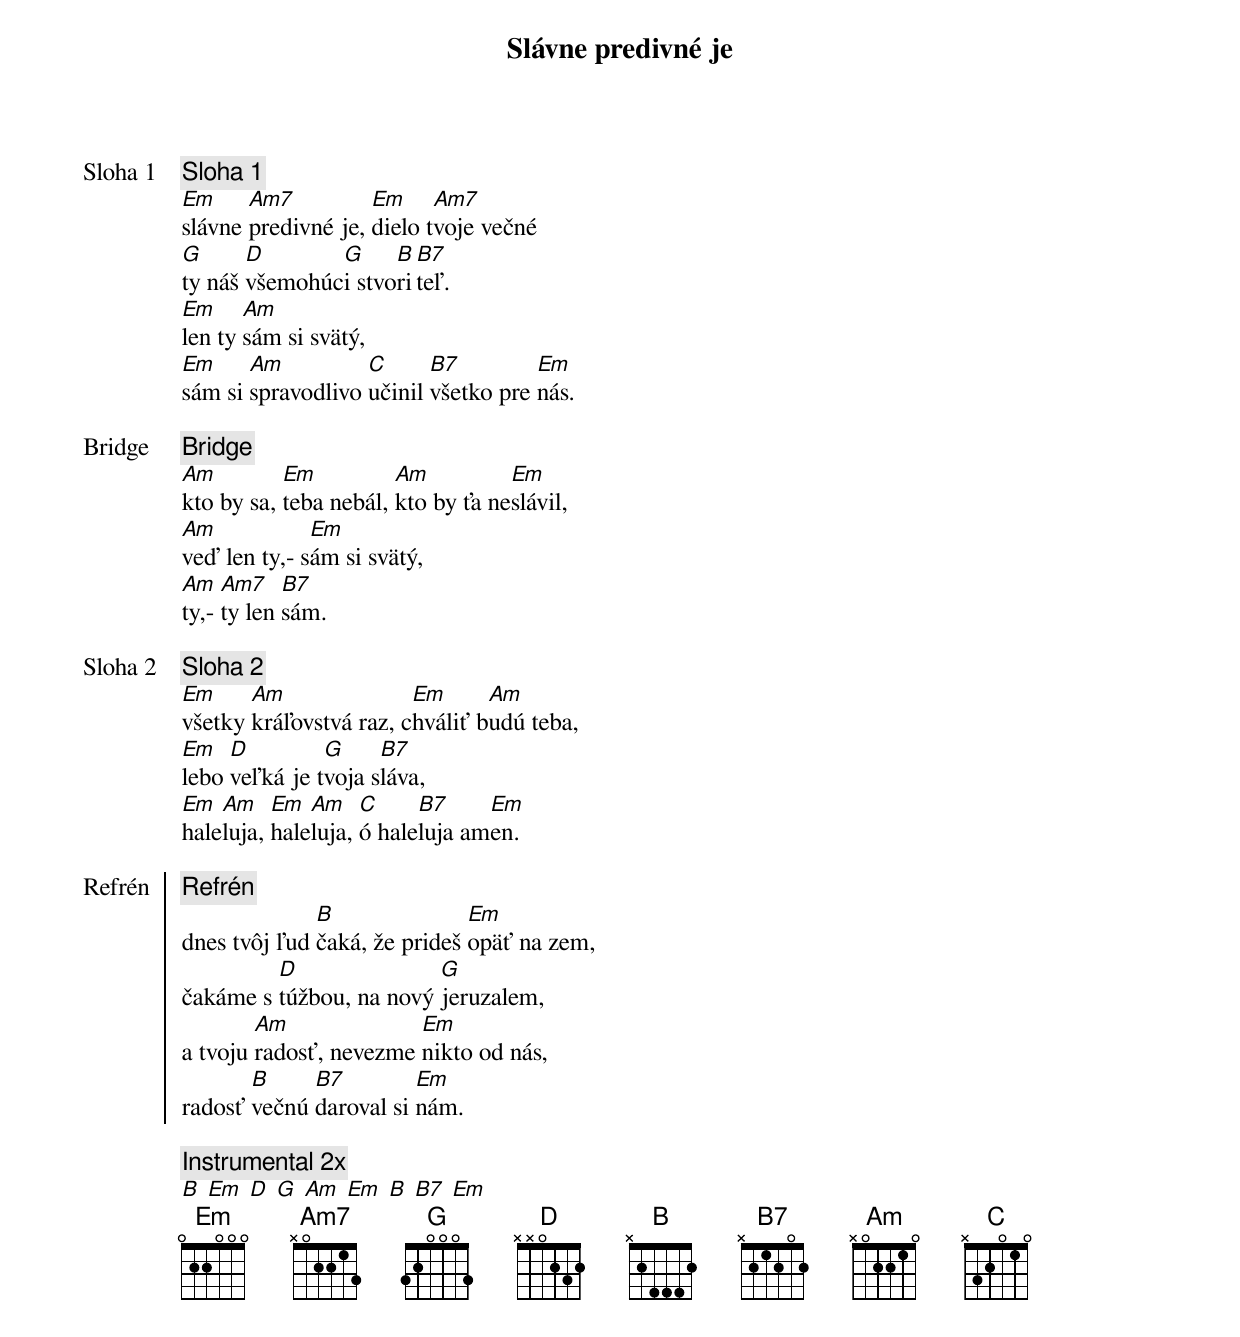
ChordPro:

{title: Slávne predivné je}

{start_of_verse: Sloha 1}
{comment: Sloha 1}
[Em]slávne [Am7]predivné je, [Em]dielo t[Am7]voje večné
[G]ty náš [D]všemohúc[G]i stvo[B]ri[B7]teľ.
[Em]len ty [Am]sám si svätý,
[Em]sám si [Am]spravodlivo [C]učinil [B7]všetko pre [Em]nás.
{end_of_verse}

{start_of_bridge: Bridge}
{comment: Bridge}
[Am]kto by sa, [Em]teba nebál, [Am]kto by ťa ne[Em]slávil,
[Am]veď len ty,- s[Em]ám si svätý,
[Am]ty,- [Am7]ty len [B7]sám.
{end_of_bridge}

{start_of_verse: Sloha 2}
{comment: Sloha 2}
[Em]všetky [Am]kráľovstvá raz, c[Em]hváliť b[Am]udú teba,
[Em]lebo [D]veľká je t[G]voja s[B7]láva,
[Em]hale[Am]luja, [Em]hale[Am]luja, [C]ó hale[B7]luja am[Em]en.
{end_of_verse}

{start_of_chorus: Refrén}
{comment: Refrén}
dnes tvôj ľud [B]čaká, že prideš [Em]opäť na zem,
čakáme s [D]túžbou, na nový [G]jeruzalem,
a tvoju [Am]radosť, nevezme [Em]nikto od nás,
radosť [B]večnú [B7]daroval si [Em]nám.
{end_of_chorus}

{comment: Instrumental 2x}
[B] [Em] [D] [G] [Am] [Em] [B] [B7] [Em]
